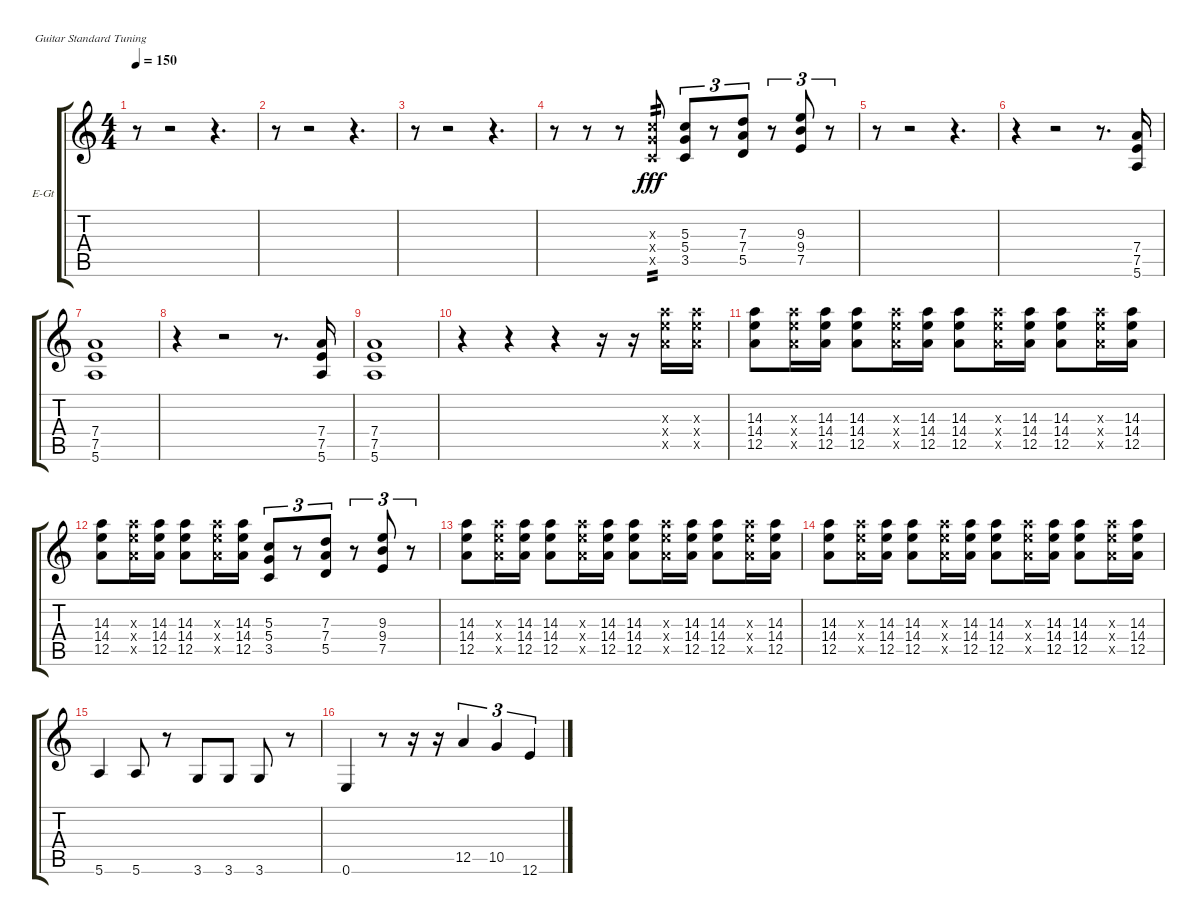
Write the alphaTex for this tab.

\defaultSystemsLayout 4
\bracketExtendMode groupsimilarinstruments
\firstSystemTrackNameOrientation horizontal
\otherSystemsTrackNameOrientation horizontal
\track ("Alex Turner" "E-Gt") {instrument electricguitarclean}
\staff {score tabs}
\tuning (E4 B3 G3 D3 A2 E2)
\ts (4 4)
\tempo 150
\clef g2
\scale
0.333333
\ks c
r.8{dy fff} r.2 r.4{d} |
\scale
0.333333 r.8 r.2 r.4{d} |
\scale
0.333333 r.8 r.2 r.4{d} |
\scale
0.333333 r.8 r.8 r.8 (3.5{x} 5.4{x} 5.3{x}).8{tp 2} (5.3 5.4 3.5).8{tu (3 2)} r.8{tu (3 2)} (7.3 7.4 5.5).8{tu (3 2)} r.8{tu (3 2)} (9.3 9.4 7.5).8{tu (3 2)} r.8{tu (3 2)} |
\scale
0.333333 r.8 r.2 r.4{d} |
\scale
0.333333 r.4 r.2 r.8{d} (5.6 7.5 7.4).16 |
\scale
0.333333 (7.4 7.5 5.6).1 |
\scale
0.333333 r.4 r.2 r.8{d} (5.6 7.5 7.4).16 |
\scale
0.333333 (7.4 7.5 5.6).1 |
\scale
0.333333 r.4 r.4 r.4 r.16 r.16 (12.5{x} 14.3{x} 14.4{x}).16 (12.5{x} 14.4{x} 14.3{x}).16 |
\scale
0.333333 (14.3 14.4 12.5).8 (14.3{x} 14.4{x} 12.5{x}).16 (14.3 14.4 12.5).16 (14.3 14.4 12.5).8 (14.3{x} 14.4{x} 12.5{x}).16 (14.3 14.4 12.5).16 (14.3 14.4 12.5).8 (14.3{x} 14.4{x} 12.5{x}).16 (14.3 14.4 12.5).16 (14.3 14.4 12.5).8 (14.3{x} 14.4{x} 12.5{x}).16 (14.3 14.4 12.5).16 |
\scale
0.333333 (14.3 14.4 12.5).8 (12.5{x} 14.4{x} 14.3{x}).16 (14.3 14.4 12.5).16 (14.3 14.4 12.5).8 (12.5{x} 14.4{x} 14.3{x}).16 (14.3 14.4 12.5).16 (5.3 5.4 3.5).8{tu (3 2)} r.8{tu (3 2)} (7.3 7.4 5.5).8{tu (3 2)} r.8{tu (3 2)} (9.3 9.4 7.5).8{tu (3 2)} r.8{tu (3 2)} |
\scale
0.333333 (14.3 14.4 12.5).8 (14.3{x} 14.4{x} 12.5{x}).16 (14.3 14.4 12.5).16 (14.3 14.4 12.5).8 (14.3{x} 14.4{x} 12.5{x}).16 (14.3 14.4 12.5).16 (14.3 14.4 12.5).8 (14.3{x} 14.4{x} 12.5{x}).16 (14.3 14.4 12.5).16 (14.3 14.4 12.5).8 (14.3{x} 14.4{x} 12.5{x}).16 (14.3 14.4 12.5).16 |
\scale
0.333333 (14.3 14.4 12.5).8 (14.3{x} 14.4{x} 12.5{x}).16 (14.3 14.4 12.5).16 (14.3 14.4 12.5).8 (14.3{x} 14.4{x} 12.5{x}).16 (14.3 14.4 12.5).16 (14.3 14.4 12.5).8 (14.3{x} 14.4{x} 12.5{x}).16 (14.3 14.4 12.5).16 (14.3 14.4 12.5).8 (14.3{x} 14.4{x} 12.5{x}).16 (14.3 14.4 12.5).16 |
\scale
0.333333 5.6.4 5.6.8 r.8 3.6.8 3.6.8 3.6.8 r.8 |
\scale
0.333333 0.6.4 r.8 r.16 r.16 12.5.4{tu (3 2)} 10.5.4{tu (3 2)} 12.6.4{tu (3 2)}
